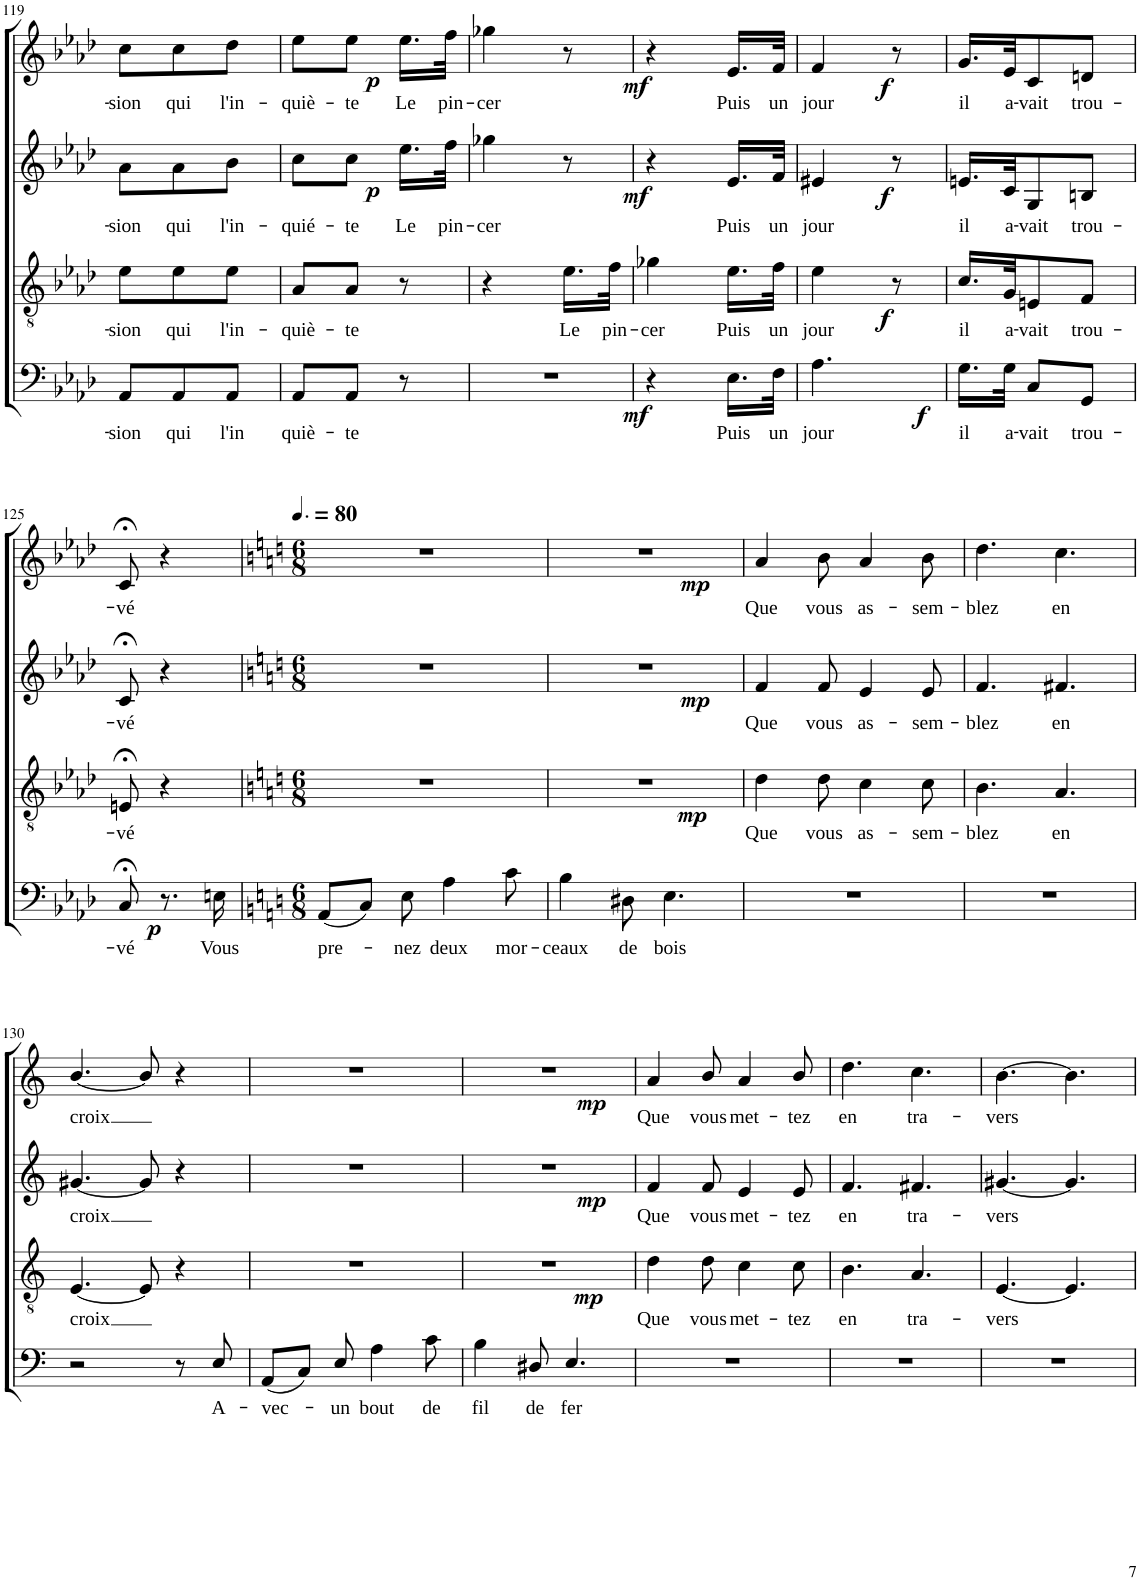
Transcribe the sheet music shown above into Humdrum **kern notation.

**kern	**text	**dynam	**kern	**text	**dynam	**kern	**text	**dynam	**kern	**text	**dynam
*part4	*part4	*part4	*part3	*part3	*part3	*part2	*part2	*part2	*part1	*part1	*part1
*staff4	*staff4	*staff4	*staff3	*staff3	*staff3	*staff2	*staff2	*staff2	*staff1	*staff1	*staff1
*I"Bass	*	*	*I"Tenor	*	*	*I"Alto	*	*	*I"Soprano	*	*
!!LO:PB:g=z
*clefF4	*	*	*clefGv2	*	*	*clefG2	*	*	*clefG2	*	*
*k[b-e-a-d-]	*	*	*k[b-e-a-d-]	*	*	*k[b-e-a-d-]	*	*	*k[b-e-a-d-]	*	*
*M3/8	*	*	*M3/8	*	*	*M3/8	*	*	*M3/8	*	*
=119	=119	=119	=119	=119	=119	=119	=119	=119	=119	=119	=119
!	!LO:LY:b	!	!	!LO:LY:b	!	!	!LO:LY:b	!	!	!LO:LY:b	!
8AA-/L	-sion	.	8e-\L	-sion	.	8a-\L	-sion	.	8cc\L	-sion	.
!	!LO:LY:b	!	!	!LO:LY:b	!	!	!LO:LY:b	!	!	!LO:LY:b	!
8AA-/	qui	.	8e-\	qui	.	8a-\	qui	.	8cc\	qui	.
!	!LO:LY:b	!	!	!LO:LY:b	!	!	!LO:LY:b	!	!	!LO:LY:b	!
8AA-/J	l'in	.	8e-\J	l'in-	.	8b-\J	l'in-	.	8dd-\J	l'in-	.
=120	=120	=120	=120	=120	=120	=120	=120	=120	=120	=120	=120
!	!LO:LY:b	!	!	!LO:LY:b	!	!	!LO:LY:b	!	!	!LO:LY:b	!
8AA-/L	quiè-	.	8A-/L	-quiè-	.	8cc\L	-quié-	.	8ee-\L	-quiè-	.
!	!LO:LY:b	!	!	!LO:LY:b	!	!	!LO:LY:b	!	!	!LO:LY:b	!
8AA-/J	-te	.	8A-/J	-te	.	8cc\J	-te	.	8ee-\J	-te	.
!	!	!	!	!	!	!	!LO:LY:b	!LO:DY:b	!	!LO:LY:b	!LO:DY:b
8r	.	.	8r	.	.	16.ee-\LL	Le	p	16.ee-\LL	Le	p
!	!	!	!	!	!	!	!LO:LY:b	!	!	!LO:LY:b	!
.	.	.	.	.	.	32ff\JJk	pin-	.	32ff\JJk	pin-	.
=121	=121	=121	=121	=121	=121	=121	=121	=121	=121	=121	=121
!	!	!	!	!	!	!	!LO:LY:b	!	!	!LO:LY:b	!
4.r	.	.	4r	.	.	4gg-X\	-cer	.	4gg-X\	-cer	.
!	!	!	!	!LO:LY:b	!	!	!	!	!	!	!
.	.	.	16.e-\LL	Le	.	8r	.	.	8r	.	.
!	!	!	!	!LO:LY:b	!	!	!	!	!	!	!
.	.	.	32f\JJk	pin-	.	.	.	.	.	.	.
=122	=122	=122	=122	=122	=122	=122	=122	=122	=122	=122	=122
!	!	!LO:DY:b	!	!LO:LY:b	!	!	!	!LO:DY:b	!	!	!LO:DY:b
4r	.	mf	4g-X\	-cer	.	4r	.	mf	4r	.	mf
!	!LO:LY:b	!	!	!LO:LY:b	!	!	!LO:LY:b	!	!	!LO:LY:b	!
16.E-\LL	Puis	.	16.e-\LL	Puis	.	16.e-/LL	Puis	.	16.e-/LL	Puis	.
!	!LO:LY:b	!	!	!LO:LY:b	!	!	!LO:LY:b	!	!	!LO:LY:b	!
32F\JJk	un	.	32f\JJk	un	.	32f/JJk	un	.	32f/JJk	un	.
=123	=123	=123	=123	=123	=123	=123	=123	=123	=123	=123	=123
!	!LO:LY:b	!	!	!LO:LY:b	!	!	!LO:LY:b	!	!	!LO:LY:b	!
4.A-\	jour	.	4e-\	jour	.	4e#X/	jour	.	4f/	jour	.
!	!	!	!	!	!LO:DY:b	!	!	!LO:DY:b	!	!	!LO:DY:b
.	.	.	8r	.	f	8r	.	f	8r	.	f
=124	=124	=124	=124	=124	=124	=124	=124	=124	=124	=124	=124
!	!LO:LY:b	!LO:DY:b	!	!LO:LY:b	!	!	!LO:LY:b	!	!	!LO:LY:b	!
16.G\LL	il	f	16.c/LL	il	.	16.en/LL	il	.	16.g/LL	il	.
!	!LO:LY:b	!	!	!LO:LY:b	!	!	!LO:LY:b	!	!	!LO:LY:b	!
32G\JJk	a-	.	32G/JK	a-	.	32c/JK	a-	.	32e-/JK	a-	.
!	!LO:LY:b	!	!	!LO:LY:b	!	!	!LO:LY:b	!	!	!LO:LY:b	!
8C/L	-vait	.	8En/	-vait	.	8G/	-vait	.	8c/	-vait	.
!	!LO:LY:b	!	!	!LO:LY:b	!	!	!LO:LY:b	!	!	!LO:LY:b	!
8GG/J	trou-	.	8F/J	trou-	.	8Bn/J	trou-	.	8dn/J	trou-	.
!!LO:LB:g=z
=125	=125	=125	=125	=125	=125	=125	=125	=125	=125	=125	=125
!	!LO:LY:b	!LO:DY:b	!	!LO:LY:b	!	!	!LO:LY:b	!	!	!LO:LY:b	!
8C;</	-vé	p	8En;</	-vé	.	8c;</	-vé	.	8c;</	-vé	.
8.r	.	.	4r	.	.	4r	.	.	4r	.	.
!	!LO:LY:b	!	!	!	!	!	!	!	!	!	!
16En\	Vous	.	.	.	.	.	.	.	.	.	.
=126	=126	=126	=126	=126	=126	=126	=126	=126	=126	=126	=126
*k[]	*	*	*k[]	*	*	*k[]	*	*	*k[]	*	*
*M6/8	*	*	*M6/8	*	*	*M6/8	*	*	*M6/8	*	*
*	*	*	*	*	*	*	*	*	*MM120	*	*
!	!LO:LY:b	!	!	!	!	!	!	!	!	!	!
(8AA/L	pre-	.	2.r	.	.	2.r	.	.	2.r	.	.
8C/J)	.	.	.	.	.	.	.	.	.	.	.
!	!LO:LY:b	!	!	!	!	!	!	!	!	!	!
8E\	-nez	.	.	.	.	.	.	.	.	.	.
!	!LO:LY:b	!	!	!	!	!	!	!	!	!	!
4A\	deux	.	.	.	.	.	.	.	.	.	.
!	!LO:LY:b	!	!	!	!	!	!	!	!	!	!
8c\	mor-	.	.	.	.	.	.	.	.	.	.
=127	=127	=127	=127	=127	=127	=127	=127	=127	=127	=127	=127
!	!LO:LY:b	!	!	!	!	!	!	!	!	!	!
4B\	-ceaux	.	2.r	.	.	2.r	.	.	2.r	.	.
!	!LO:LY:b	!	!	!	!	!	!	!	!	!	!
8D#X\	de	.	.	.	.	.	.	.	.	.	.
!	!LO:LY:b	!	!	!	!	!	!	!	!	!	!
4.E\	bois	.	.	.	.	.	.	.	.	.	.
=128	=128	=128	=128	=128	=128	=128	=128	=128	=128	=128	=128
!	!	!	!	!LO:LY:b	!LO:DY:b	!	!LO:LY:b	!LO:DY:b	!	!LO:LY:b	!LO:DY:b
2.r	.	.	4d\	Que	mp	4f/	Que	mp	4a/	Que	mp
!	!	!	!	!LO:LY:b	!	!	!LO:LY:b	!	!	!LO:LY:b	!
.	.	.	8d\	vous	.	8f/	vous	.	8b\	vous	.
!	!	!	!	!LO:LY:b	!	!	!LO:LY:b	!	!	!LO:LY:b	!
.	.	.	4c\	as-	.	4e/	as-	.	4a/	as-	.
!	!	!	!	!LO:LY:b	!	!	!LO:LY:b	!	!	!LO:LY:b	!
.	.	.	8c\	-sem-	.	8e/	-sem-	.	8b\	-sem-	.
=129	=129	=129	=129	=129	=129	=129	=129	=129	=129	=129	=129
!	!	!	!	!LO:LY:b	!	!	!LO:LY:b	!	!	!LO:LY:b	!
2.r	.	.	4.B\	-blez	.	4.f/	-blez	.	4.dd\	-blez	.
!	!	!	!	!LO:LY:b	!	!	!LO:LY:b	!	!	!LO:LY:b	!
.	.	.	4.A/	en	.	4.f#X/	en	.	4.cc\	en	.
!!LO:LB:g=z
=130	=130	=130	=130	=130	=130	=130	=130	=130	=130	=130	=130
!	!	!	!	!LO:LY:b	!	!	!LO:LY:b	!	!	!LO:LY:b	!
2r	.	.	[4.E/	croix	.	[4.g#X/	croix	.	[4.b/	croix	.
.	.	.	8E/]	.	.	8g#/]	.	.	8b/]	.	.
8r	.	.	4r	.	.	4r	.	.	4r	.	.
!	!LO:LY:b	!	!	!	!	!	!	!	!	!	!
8E/	A-	.	.	.	.	.	.	.	.	.	.
=131	=131	=131	=131	=131	=131	=131	=131	=131	=131	=131	=131
!	!LO:LY:b	!	!	!	!	!	!	!	!	!	!
(8AA/L	-vec-	.	2.r	.	.	2.r	.	.	2.r	.	.
8C/J)	.	.	.	.	.	.	.	.	.	.	.
!	!LO:LY:b	!	!	!	!	!	!	!	!	!	!
8E/	-un	.	.	.	.	.	.	.	.	.	.
!	!LO:LY:b	!	!	!	!	!	!	!	!	!	!
4A\	bout	.	.	.	.	.	.	.	.	.	.
!	!LO:LY:b	!	!	!	!	!	!	!	!	!	!
8c\	de	.	.	.	.	.	.	.	.	.	.
=132	=132	=132	=132	=132	=132	=132	=132	=132	=132	=132	=132
!	!LO:LY:b	!	!	!	!	!	!	!	!	!	!
4B\	fil	.	2.r	.	.	2.r	.	.	2.r	.	.
!	!LO:LY:b	!	!	!	!	!	!	!	!	!	!
8D#X/	de	.	.	.	.	.	.	.	.	.	.
!	!LO:LY:b	!	!	!	!	!	!	!	!	!	!
4.E/	fer	.	.	.	.	.	.	.	.	.	.
=133	=133	=133	=133	=133	=133	=133	=133	=133	=133	=133	=133
!	!	!	!	!LO:LY:b	!LO:DY:b	!	!LO:LY:b	!LO:DY:b	!	!LO:LY:b	!LO:DY:b
2.r	.	.	4d\	Que	mp	4f/	Que	mp	4a/	Que	mp
!	!	!	!	!LO:LY:b	!	!	!LO:LY:b	!	!	!LO:LY:b	!
.	.	.	8d\	vous	.	8f/	vous	.	8b/	vous	.
!	!	!	!	!LO:LY:b	!	!	!LO:LY:b	!	!	!LO:LY:b	!
.	.	.	4c\	met-	.	4e/	met-	.	4a/	met-	.
!	!	!	!	!LO:LY:b	!	!	!LO:LY:b	!	!	!LO:LY:b	!
.	.	.	8c\	-tez	.	8e/	-tez	.	8b/	-tez	.
=134	=134	=134	=134	=134	=134	=134	=134	=134	=134	=134	=134
!	!	!	!	!LO:LY:b	!	!	!LO:LY:b	!	!	!LO:LY:b	!
2.r	.	.	4.B\	en	.	4.f/	en	.	4.dd\	en	.
!	!	!	!	!LO:LY:b	!	!	!LO:LY:b	!	!	!LO:LY:b	!
.	.	.	4.A/	tra-	.	4.f#X/	tra-	.	4.cc\	tra-	.
=135	=135	=135	=135	=135	=135	=135	=135	=135	=135	=135	=135
!	!	!	!	!LO:LY:b	!	!	!LO:LY:b	!	!	!LO:LY:b	!
2.r	.	.	[4.E/	-vers	.	[4.g#X/	-vers	.	[4.b\	-vers	.
.	.	.	4.E/]	.	.	4.g#/]	.	.	4.b\]	.	.
=	=	=	=	=	=	=	=	=	=	=	=
*-	*-	*-	*-	*-	*-	*-	*-	*-	*-	*-	*-
